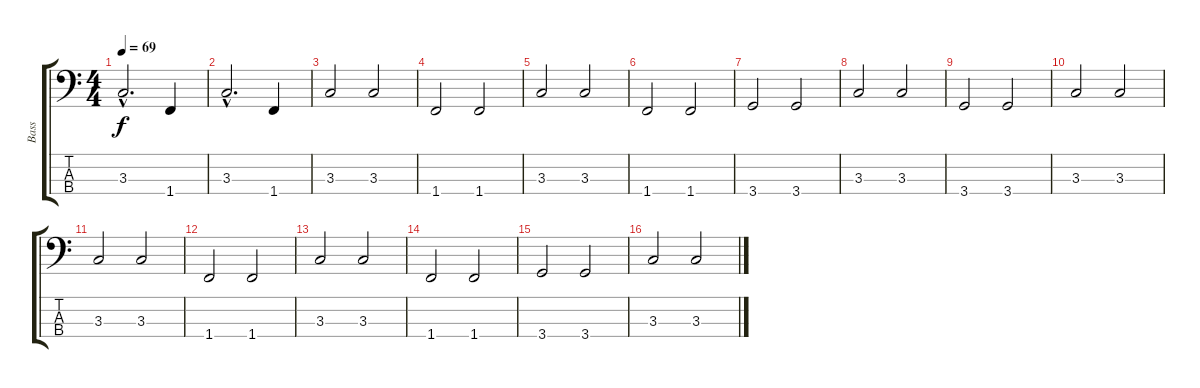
\track ("Bass" "Bass") {instrument acousticbass}
\staff {score tabs}
\tuning (G2 D2 A1 E1) {hide}
\ts (4 4)
\tempo 69
\clef f4
\ks c
3.3{hac}.2{d dy f instrument acousticbass} 1.4.4 |
3.3{hac}.2{d} 1.4.4 |
3.3.2 3.3.2 |
1.4.2 1.4.2 |
3.3.2 3.3.2 |
1.4.2 1.4.2 |
3.4.2 3.4.2 |
3.3.2 3.3.2 |
3.4.2 3.4.2 |
3.3.2 3.3.2 |
3.3.2 3.3.2 |
1.4.2 1.4.2 |
3.3.2 3.3.2 |
1.4.2 1.4.2 |
3.4.2 3.4.2 |
3.3.2 3.3.2
